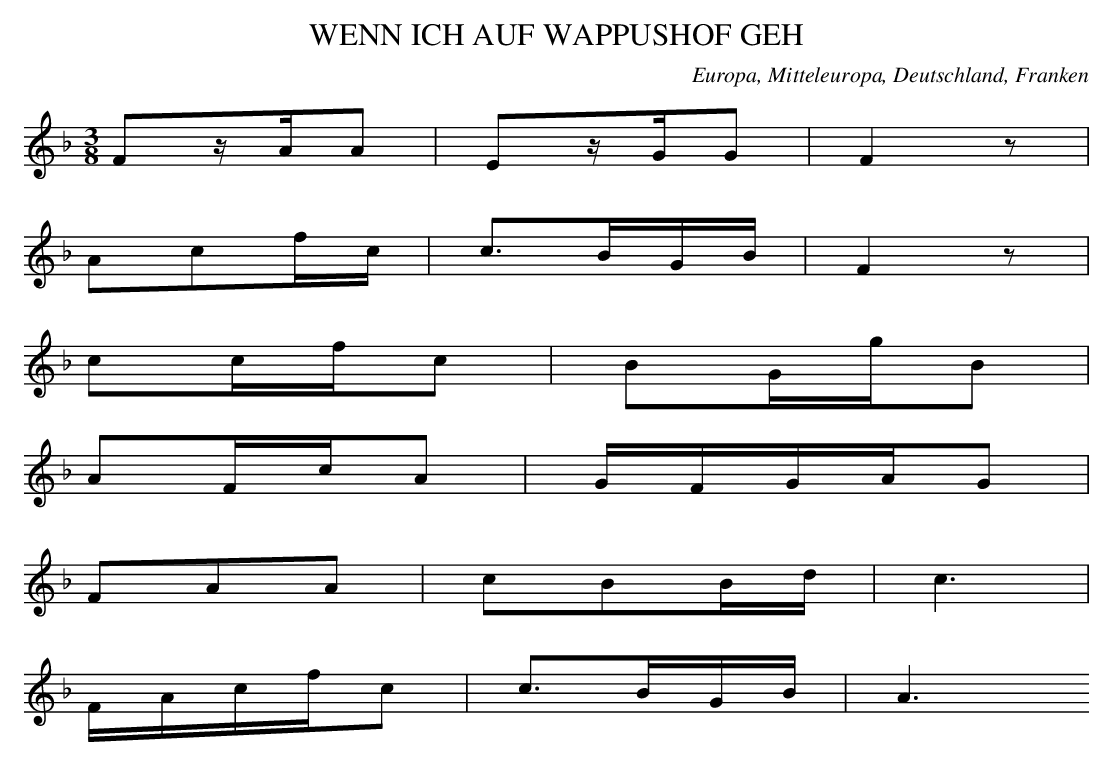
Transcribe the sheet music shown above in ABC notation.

X:1
T: WENN ICH AUF WAPPUSHOF GEH
O: Europa, Mitteleuropa, Deutschland, Franken
M: 3/8
L: 1/16
K: F
F2zAA2 | E2zGG2 | F4z2 |
A2c2fc | c3BGB | F4z2 |
c2cfc2 | B2GgB2 |
A2FcA2 | GFGAG2 |
F2A2A2 | c2B2Bd | c6 |
FAcfc2 | c3BGB | A6
